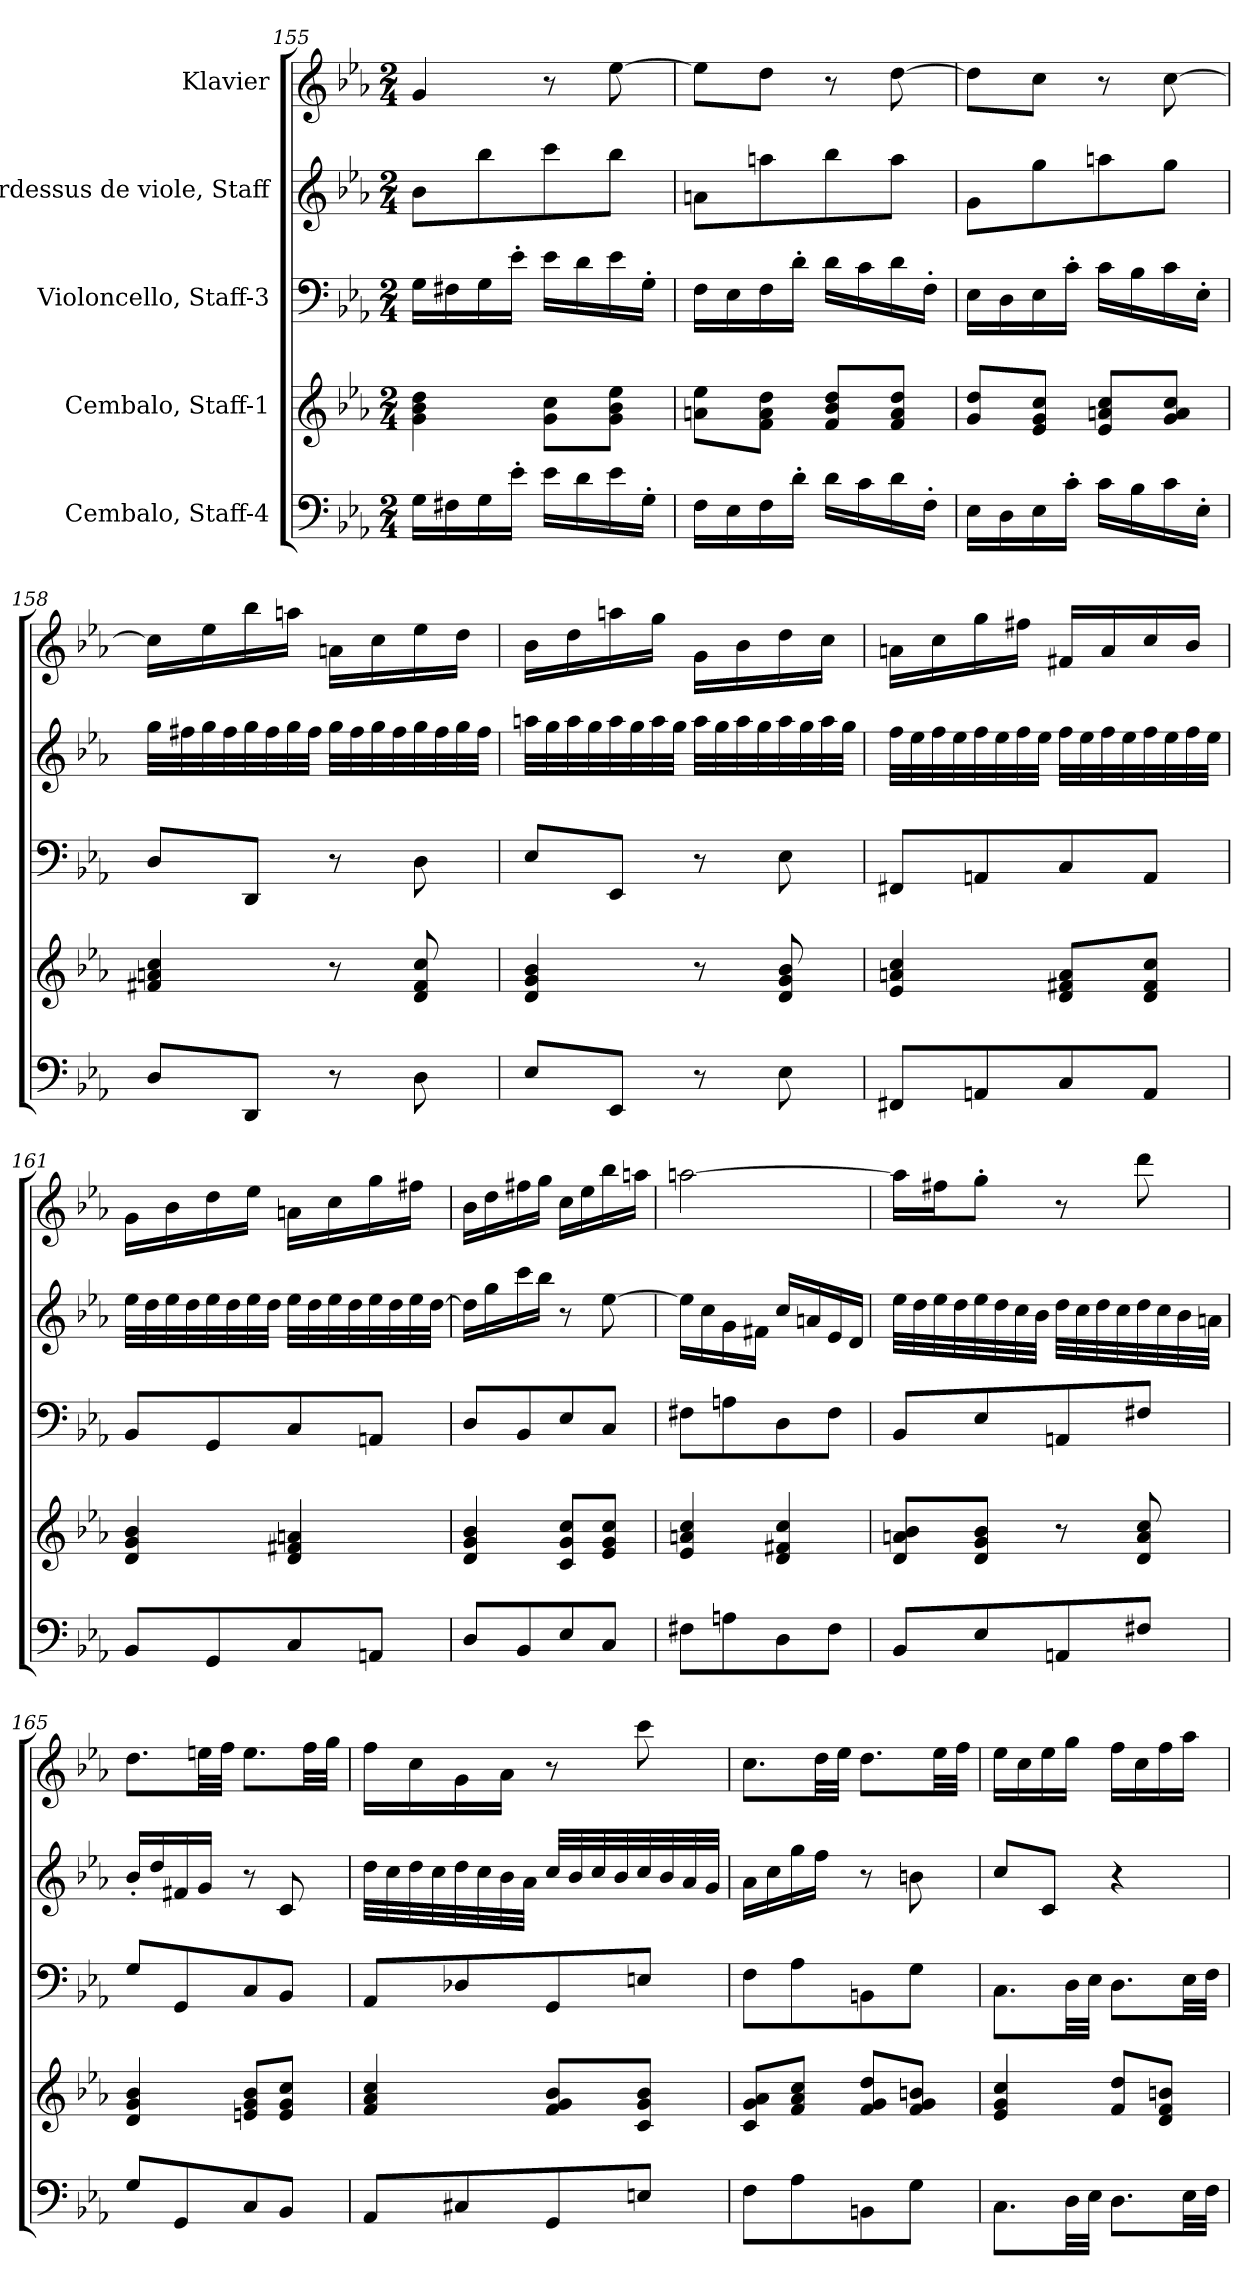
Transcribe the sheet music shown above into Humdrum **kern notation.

**kern	**kern	**kern	**kern	**kern
*part5	*part4	*part3	*part2	*part1
*staff5	*staff4	*staff3	*staff2	*staff1
*I"Cembalo, Staff-4	*I"Cembalo, Staff-1	*I"Violoncello, Staff-3	*I"Pardessus de viole, Staff	*I"Klavier
*clefF4	*clefG2	*clefF4	*clefG2	*clefG2
*ITrd7c12	*	*	*	*
*k[b-e-a-]	*k[b-e-a-]	*k[b-e-a-]	*k[b-e-a-]	*k[b-e-a-]
*M2/4	*M2/4	*M2/4	*M2/4	*M2/4
=155	=155	=155	=155	=155
16GG\LL	4g\ 4b-\ 4dd\	16G\LL	8b-\L	4g/
16FF#X\	.	16F#X\	.	.
16GG\	.	16G\	8bb-\	.
16E-'\JJ	.	16e-'\JJ	.	.
16E-\LL	8g\ 8cc\L	16e-\LL	8ccc\	8r
16D\	.	16d\	.	.
16E-\	8g\ 8b-\ 8ee-\J	16e-\	8bb-\J	[8ee-\
16GG'\JJ	.	16G'\JJ	.	.
=156	=156	=156	=156	=156
16FF\LL	8an\ 8ee-\L	16F\LL	8an\L	8ee-\L]
16EE-\	.	16E-\	.	.
16FF\	8f\ 8a\ 8dd\J	16F\	8aan\	8dd\J
16D'\JJ	.	16d'\JJ	.	.
16D\LL	8f/ 8b-/ 8dd/L	16d\LL	8bb-\	8r
16C\	.	16c\	.	.
16D\	8f/ 8a/ 8dd/J	16d\	8aa\J	[8dd\
16FF'\JJ	.	16F'\JJ	.	.
=157	=157	=157	=157	=157
16EE-\LL	8g/ 8dd/L	16E-\LL	8g\L	8dd\L]
16DD\	.	16D\	.	.
16EE-\	8e-/ 8g/ 8cc/J	16E-\	8gg\	8cc\J
16C'\JJ	.	16c'\JJ	.	.
16C\LL	8e-/ 8an/ 8cc/L	16c\LL	8aan\	8r
16BB-\	.	16B-\	.	.
16C\	8g/ 8a/ 8cc/J	16c\	8gg\J	[8cc\
16EE-'\JJ	.	16E-'\JJ	.	.
!!LO:LB:g=z
=158	=158	=158	=158	=158
8DD/L	4f#X/ 4an/ 4cc/	8D/L	32gg\LLL	16cc\LL]
.	.	.	32ff#X\	.
.	.	.	32gg\	16ee-\
.	.	.	32ff#\	.
8DDD/J	.	8DD/J	32gg\	16bb-\
.	.	.	32ff#\	.
.	.	.	32gg\	16aan\JJ
.	.	.	32ff#\JJJ	.
8r	8r	8r	32gg\LLL	16an\LL
.	.	.	32ff#\	.
.	.	.	32gg\	16cc\
.	.	.	32ff#\	.
8DD\	8d/ 8f#/ 8cc/	8D\	32gg\	16ee-\
.	.	.	32ff#\	.
.	.	.	32gg\	16dd\JJ
.	.	.	32ff#\JJJ	.
=159	=159	=159	=159	=159
8EE-/L	4d/ 4g/ 4b-/	8E-/L	32aan\LLL	16b-\LL
.	.	.	32gg\	.
.	.	.	32aa\	16dd\
.	.	.	32gg\	.
8EEE-/J	.	8EE-/J	32aa\	16aan\
.	.	.	32gg\	.
.	.	.	32aa\	16gg\JJ
.	.	.	32gg\JJJ	.
8r	8r	8r	32aa\LLL	16g\LL
.	.	.	32gg\	.
.	.	.	32aa\	16b-\
.	.	.	32gg\	.
8EE-\	8d/ 8g/ 8b-/	8E-\	32aa\	16dd\
.	.	.	32gg\	.
.	.	.	32aa\	16cc\JJ
.	.	.	32gg\JJJ	.
!!LO:PB:g=z
=160	=160	=160	=160	=160
8FFF#X/L	4e-/ 4an/ 4cc/	8FF#X/L	32ff\LLL	16an\LL
.	.	.	32ee-\	.
.	.	.	32ff\	16cc\
.	.	.	32ee-\	.
8AAAn/	.	8AAn/	32ff\	16gg\
.	.	.	32ee-\	.
.	.	.	32ff\	16ff#X\JJ
.	.	.	32ee-\JJJ	.
8CC/	8d/ 8f#X/ 8a/L	8C/	32ff\LLL	16f#X/LL
.	.	.	32ee-\	.
.	.	.	32ff\	16a/
.	.	.	32ee-\	.
8AAA/J	8d/ 8f#/ 8cc/J	8AA/J	32ff\	16cc/
.	.	.	32ee-\	.
.	.	.	32ff\	16b-/JJ
.	.	.	32ee-\JJJ	.
=161	=161	=161	=161	=161
8BBB-/L	4d/ 4g/ 4b-/	8BB-/L	32ee-\LLL	16g\LL
.	.	.	32dd\	.
.	.	.	32ee-\	16b-\
.	.	.	32dd\	.
8GGG/	.	8GG/	32ee-\	16dd\
.	.	.	32dd\	.
.	.	.	32ee-\	16ee-\JJ
.	.	.	32dd\JJJ	.
8CC/	4d/ 4f#X/ 4an/	8C/	32ee-\LLL	16an\LL
.	.	.	32dd\	.
.	.	.	32ee-\	16cc\
.	.	.	32dd\	.
8AAAn/J	.	8AAn/J	32ee-\	16gg\
.	.	.	32dd\	.
.	.	.	32ee-\	16ff#X\JJ
.	.	.	[32dd\JJJ	.
=162	=162	=162	=162	=162
8DD/L	4d/ 4g/ 4b-/	8D/L	16dd\LL]	16b-\LL
.	.	.	16gg\	16dd\
8BBB-/	.	8BB-/	16ccc\	16ff#X\
.	.	.	16bb-\JJ	16gg\JJ
8EE-/	8c/ 8g/ 8cc/L	8E-/	8r	16cc\LL
.	.	.	.	16ee-\
8CC/J	8e-/ 8g/ 8cc/J	8C/J	[8ee-\	16bb-\
.	.	.	.	16aan\JJ
!!LO:LB:g=z
=163	=163	=163	=163	=163
8FF#X\L	4e-/ 4an/ 4cc/	8F#X\L	16ee-\LL]	[2aan\
.	.	.	16cc\	.
8AAn\	.	8An\	16g\	.
.	.	.	16f#X\JJ	.
8DD\	4d/ 4f#X/ 4cc/	8D\	16cc/LL	.
.	.	.	16an/	.
8FF#\J	.	8F#\J	16e-/	.
.	.	.	16d/JJ	.
=164	=164	=164	=164	=164
8BBB-/L	8d/ 8an/ 8b-/L	8BB-/L	32ee-\LLL	16aa\LL]
.	.	.	32dd\	.
.	.	.	32ee-\	16ff#X\J
.	.	.	32dd\	.
8EE-/	8d/ 8g/ 8b-/J	8E-/	32ee-\	8gg'\J
.	.	.	32dd\	.
.	.	.	32cc\	.
.	.	.	32b-\JJJ	.
8AAAn/	8r	8AAn/	32dd\LLL	8r
.	.	.	32cc\	.
.	.	.	32dd\	.
.	.	.	32cc\	.
8FF#X/J	8d/ 8a/ 8cc/	8F#X/J	32dd\	8ddd\
.	.	.	32cc\	.
.	.	.	32b-\	.
.	.	.	32an\JJJ	.
=165	=165	=165	=165	=165
8GG/L	4d/ 4g/ 4b-/	8G/L	16b-'/LL	8.dd\L
.	.	.	16dd/	.
8GGG/	.	8GG/	16f#X/	.
.	.	.	16g/JJ	32een\LL
.	.	.	.	32ff\JJJ
8CC/	8en/ 8g/ 8b-/L	8C/	8r	8.ee\L
8BBB-/J	8e/ 8g/ 8cc/J	8BB-/J	8c/	.
.	.	.	.	32ff\LL
.	.	.	.	32gg\JJJ
!!LO:PB:g=z
=166	=166	=166	=166	=166
8AAA-/L	4f/ 4a-/ 4cc/	8AA-/L	32dd\LLL	16ff\LL
.	.	.	32cc\	.
.	.	.	32dd\	16cc\
.	.	.	32cc\	.
8CC#X/	.	8D-X/	32dd\	16g\
.	.	.	32cc\	.
.	.	.	32b-\	16a-\JJ
.	.	.	32a-\JJJ	.
8GGG/	8f/ 8g/ 8b-/L	8GG/	32cc/LLL	8r
.	.	.	32b-/	.
.	.	.	32cc/	.
.	.	.	32b-/	.
8EEn/J	8c/ 8g/ 8b-/J	8En/J	32cc/	8ccc\
.	.	.	32b-/	.
.	.	.	32a-/	.
.	.	.	32g/JJJ	.
=167	=167	=167	=167	=167
8FF\L	8c/ 8g/ 8a-/L	8F\L	16a-\LL	8.cc\L
.	.	.	16cc\	.
8AA-\	8f/ 8a-/ 8cc/J	8A-\	16gg\	.
.	.	.	16ff\JJ	32dd\LL
.	.	.	.	32ee-\JJJ
8BBBn\	8f/ 8g/ 8dd/L	8BBn\	8r	8.dd\L
8GG\J	8f/ 8g/ 8bn/J	8G\J	8bn\	.
.	.	.	.	32ee-\LL
.	.	.	.	32ff\JJJ
=168	=168	=168	=168	=168
8.CC\L	4e-/ 4g/ 4cc/	8.C\L	8cc/L	16ee-\LL
.	.	.	.	16cc\
.	.	.	8c/J	16ee-\
32DD\LL	.	32D\LL	.	16gg\JJ
32EE-\JJJ	.	32E-\JJJ	.	.
8.DD\L	8f/ 8dd/L	8.D\L	4r	16ff\LL
.	.	.	.	16cc\
.	8d/ 8f/ 8bn/J	.	.	16ff\
32EE-\LL	.	32E-\LL	.	16aa-\JJ
32FF\JJJ	.	32F\JJJ	.	.
=	=	=	=	=
*-	*-	*-	*-	*-
